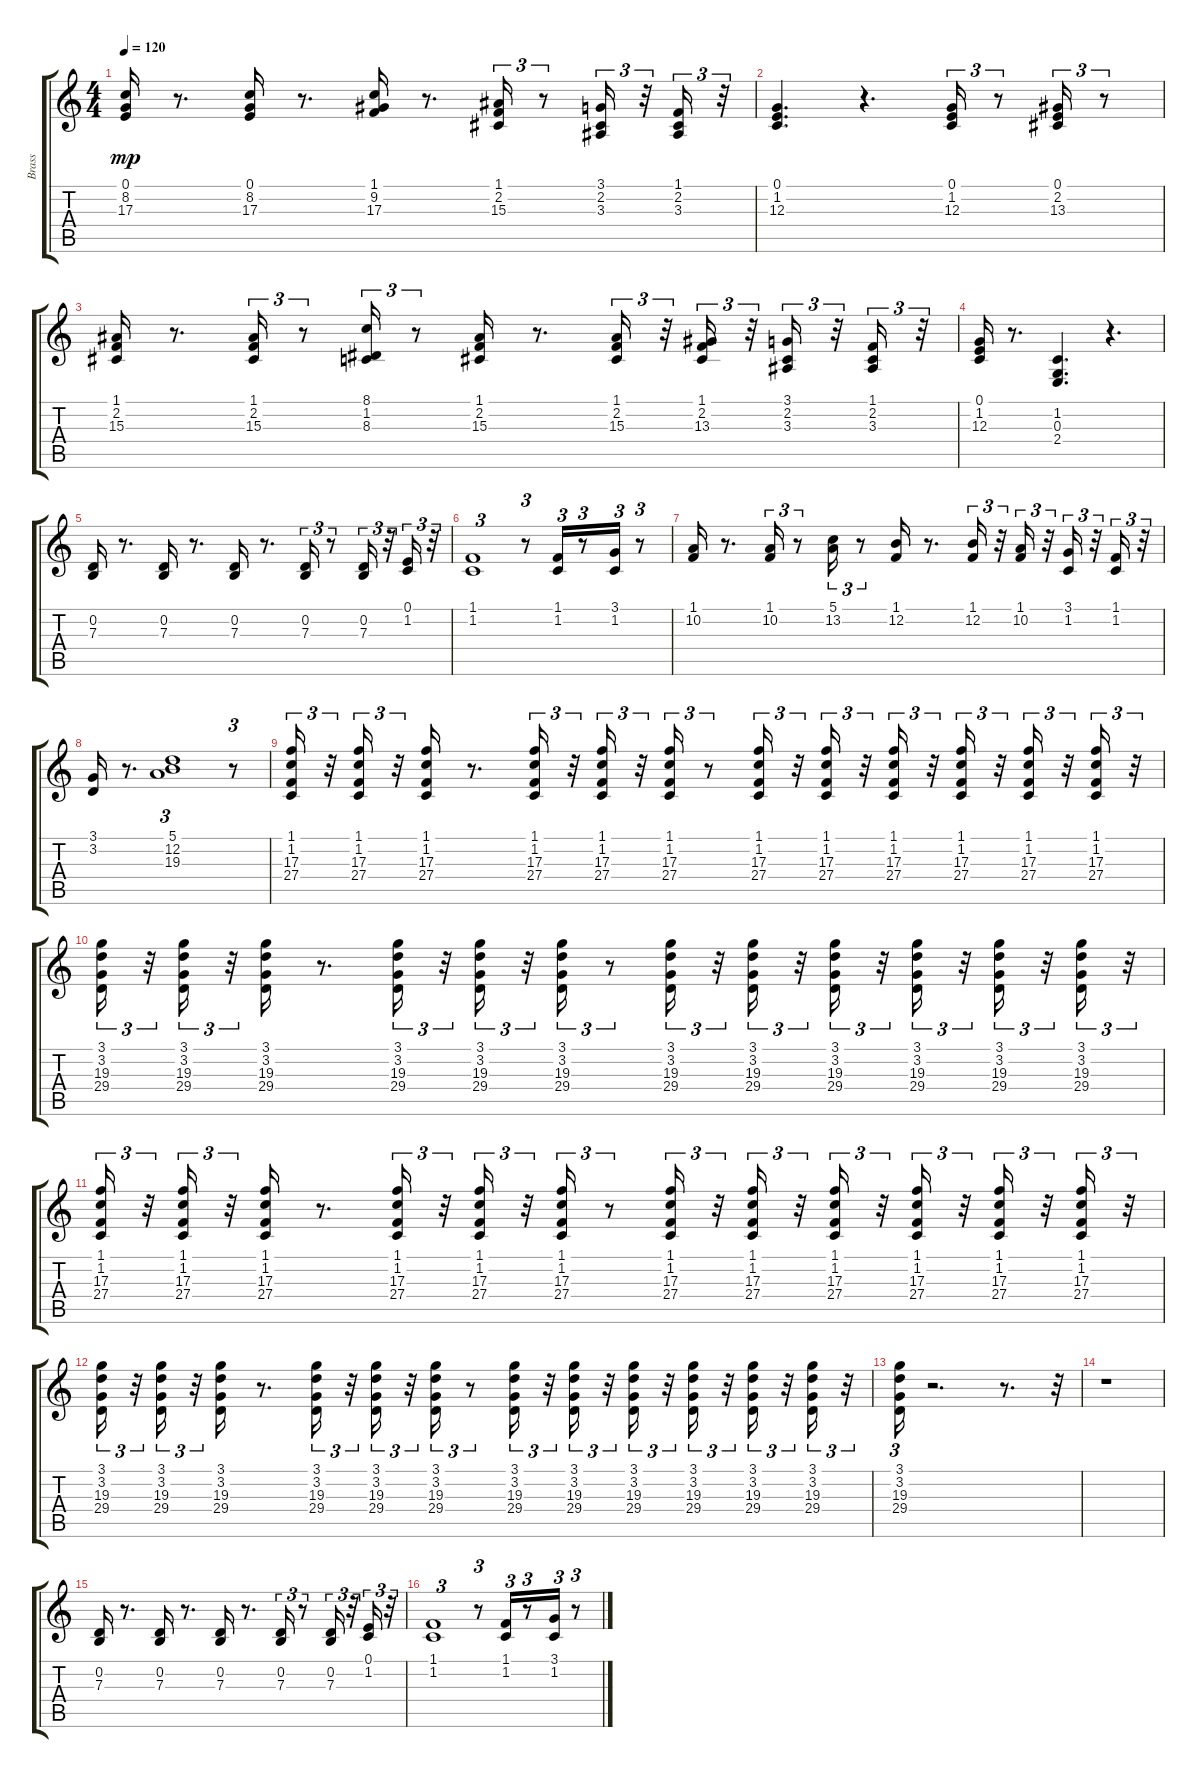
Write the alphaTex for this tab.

\track ("Brass" "Brass") {instrument trumpet}
\staff {score tabs}
\tuning (E4 B3 G3 D3 A2 E2) {hide}
\ts (4 4)
\tempo 120
\clef g2
\ks c
(0.1 8.2 17.3).16{dy mp} r.8{d} (0.1 8.2 17.3).16 r.8{d} (1.1 9.2 17.3).16 r.8{d} (1.1 2.2 15.3).16{tu (3 2)} r.8{tu (3 2)} (3.1 2.2 3.3).16{tu (3 2)} r.32{tu (3 2)} (1.1 2.2 3.3).16{tu (3 2)} r.32{tu (3 2)} |
(0.1 1.2 12.3).4{d} r.4{d} (0.1 1.2 12.3).16{tu (3 2)} r.8{tu (3 2)} (0.1 2.2 13.3).16{tu (3 2)} r.8{tu (3 2)} |
(1.1 2.2 15.3).16 r.8{d} (1.1 2.2 15.3).16{tu (3 2)} r.8{tu (3 2)} (8.1 1.2 8.3).16{tu (3 2)} r.8{tu (3 2)} (1.1 2.2 15.3).16 r.8{d} (1.1 2.2 15.3).16{tu (3 2)} r.32{tu (3 2)} (1.1 2.2 13.3).16{tu (3 2)} r.32{tu (3 2)} (3.1 2.2 3.3).16{tu (3 2)} r.32{tu (3 2)} (1.1 2.2 3.3).16{tu (3 2)} r.32{tu (3 2)} |
(0.1 1.2 12.3).16 r.8{d} (1.2 0.3 2.4).4{d} r.4{d} |
(0.2 7.3).16 r.8{d} (0.2 7.3).16 r.8{d} (0.2 7.3).16 r.8{d} (0.2 7.3).16{tu (3 2)} r.8{tu (3 2)} (0.2 7.3).16{tu (3 2)} r.32{tu (3 2)} (0.1 1.2).16{tu (3 2)} r.32{tu (3 2)} |
(1.1 1.2).1{tu (3 2)} r.8{tu (3 2)} (1.1 1.2).16{tu (3 2)} r.8{tu (3 2)} (3.1 1.2).16{tu (3 2)} r.8{tu (3 2)} |
(1.1 10.2).16 r.8{d} (1.1 10.2).16{tu (3 2)} r.8{tu (3 2)} (5.1 13.2).16{tu (3 2)} r.8{tu (3 2)} (1.1 12.2).16 r.8{d} (1.1 12.2).16{tu (3 2)} r.32{tu (3 2)} (1.1 10.2).16{tu (3 2)} r.32{tu (3 2)} (3.1 1.2).16{tu (3 2)} r.32{tu (3 2)} (1.1 1.2).16{tu (3 2)} r.32{tu (3 2)} |
(3.1 3.2).16 r.8{d} (5.1 12.2 19.3).1{tu (3 2)} r.8{tu (3 2)} |
(1.1 1.2 17.3 27.4).16{tu (3 2)} r.32{tu (3 2)} (1.1 1.2 17.3 27.4).16{tu (3 2)} r.32{tu (3 2)} (1.1 1.2 17.3 27.4).16 r.8{d} (1.1 1.2 17.3 27.4).16{tu (3 2)} r.32{tu (3 2)} (1.1 1.2 17.3 27.4).16{tu (3 2)} r.32{tu (3 2)} (1.1 1.2 17.3 27.4).16{tu (3 2)} r.8{tu (3 2)} (1.1 1.2 17.3 27.4).16{tu (3 2)} r.32{tu (3 2)} (1.1 1.2 17.3 27.4).16{tu (3 2)} r.32{tu (3 2)} (1.1 1.2 17.3 27.4).16{tu (3 2)} r.32{tu (3 2)} (1.1 1.2 17.3 27.4).16{tu (3 2)} r.32{tu (3 2)} (1.1 1.2 17.3 27.4).16{tu (3 2)} r.32{tu (3 2)} (1.1 1.2 17.3 27.4).16{tu (3 2)} r.32{tu (3 2)} |
(3.1 3.2 19.3 29.4).16{tu (3 2)} r.32{tu (3 2)} (3.1 3.2 19.3 29.4).16{tu (3 2)} r.32{tu (3 2)} (3.1 3.2 19.3 29.4).16 r.8{d} (3.1 3.2 19.3 29.4).16{tu (3 2)} r.32{tu (3 2)} (3.1 3.2 19.3 29.4).16{tu (3 2)} r.32{tu (3 2)} (3.1 3.2 19.3 29.4).16{tu (3 2)} r.8{tu (3 2)} (3.1 3.2 19.3 29.4).16{tu (3 2)} r.32{tu (3 2)} (3.1 3.2 19.3 29.4).16{tu (3 2)} r.32{tu (3 2)} (3.1 3.2 19.3 29.4).16{tu (3 2)} r.32{tu (3 2)} (3.1 3.2 19.3 29.4).16{tu (3 2)} r.32{tu (3 2)} (3.1 3.2 19.3 29.4).16{tu (3 2)} r.32{tu (3 2)} (3.1 3.2 19.3 29.4).16{tu (3 2)} r.32{tu (3 2)} |
(1.1 1.2 17.3 27.4).16{tu (3 2)} r.32{tu (3 2)} (1.1 1.2 17.3 27.4).16{tu (3 2)} r.32{tu (3 2)} (1.1 1.2 17.3 27.4).16 r.8{d} (1.1 1.2 17.3 27.4).16{tu (3 2)} r.32{tu (3 2)} (1.1 1.2 17.3 27.4).16{tu (3 2)} r.32{tu (3 2)} (1.1 1.2 17.3 27.4).16{tu (3 2)} r.8{tu (3 2)} (1.1 1.2 17.3 27.4).16{tu (3 2)} r.32{tu (3 2)} (1.1 1.2 17.3 27.4).16{tu (3 2)} r.32{tu (3 2)} (1.1 1.2 17.3 27.4).16{tu (3 2)} r.32{tu (3 2)} (1.1 1.2 17.3 27.4).16{tu (3 2)} r.32{tu (3 2)} (1.1 1.2 17.3 27.4).16{tu (3 2)} r.32{tu (3 2)} (1.1 1.2 17.3 27.4).16{tu (3 2)} r.32{tu (3 2)} |
(3.1 3.2 19.3 29.4).16{tu (3 2)} r.32{tu (3 2)} (3.1 3.2 19.3 29.4).16{tu (3 2)} r.32{tu (3 2)} (3.1 3.2 19.3 29.4).16 r.8{d} (3.1 3.2 19.3 29.4).16{tu (3 2)} r.32{tu (3 2)} (3.1 3.2 19.3 29.4).16{tu (3 2)} r.32{tu (3 2)} (3.1 3.2 19.3 29.4).16{tu (3 2)} r.8{tu (3 2)} (3.1 3.2 19.3 29.4).16{tu (3 2)} r.32{tu (3 2)} (3.1 3.2 19.3 29.4).16{tu (3 2)} r.32{tu (3 2)} (3.1 3.2 19.3 29.4).16{tu (3 2)} r.32{tu (3 2)} (3.1 3.2 19.3 29.4).16{tu (3 2)} r.32{tu (3 2)} (3.1 3.2 19.3 29.4).16{tu (3 2)} r.32{tu (3 2)} (3.1 3.2 19.3 29.4).16{tu (3 2)} r.32{tu (3 2)} |
(3.1 3.2 19.3 29.4).16{tu (3 2)} r.2{d} r.8{d} r.32{tu (3 2)} |
r.1 |
(0.2 7.3).16 r.8{d} (0.2 7.3).16 r.8{d} (0.2 7.3).16 r.8{d} (0.2 7.3).16{tu (3 2)} r.8{tu (3 2)} (0.2 7.3).16{tu (3 2)} r.32{tu (3 2)} (0.1 1.2).16{tu (3 2)} r.32{tu (3 2)} |
(1.1 1.2).1{tu (3 2)} r.8{tu (3 2)} (1.1 1.2).16{tu (3 2)} r.8{tu (3 2)} (3.1 1.2).16{tu (3 2)} r.8{tu (3 2)}
